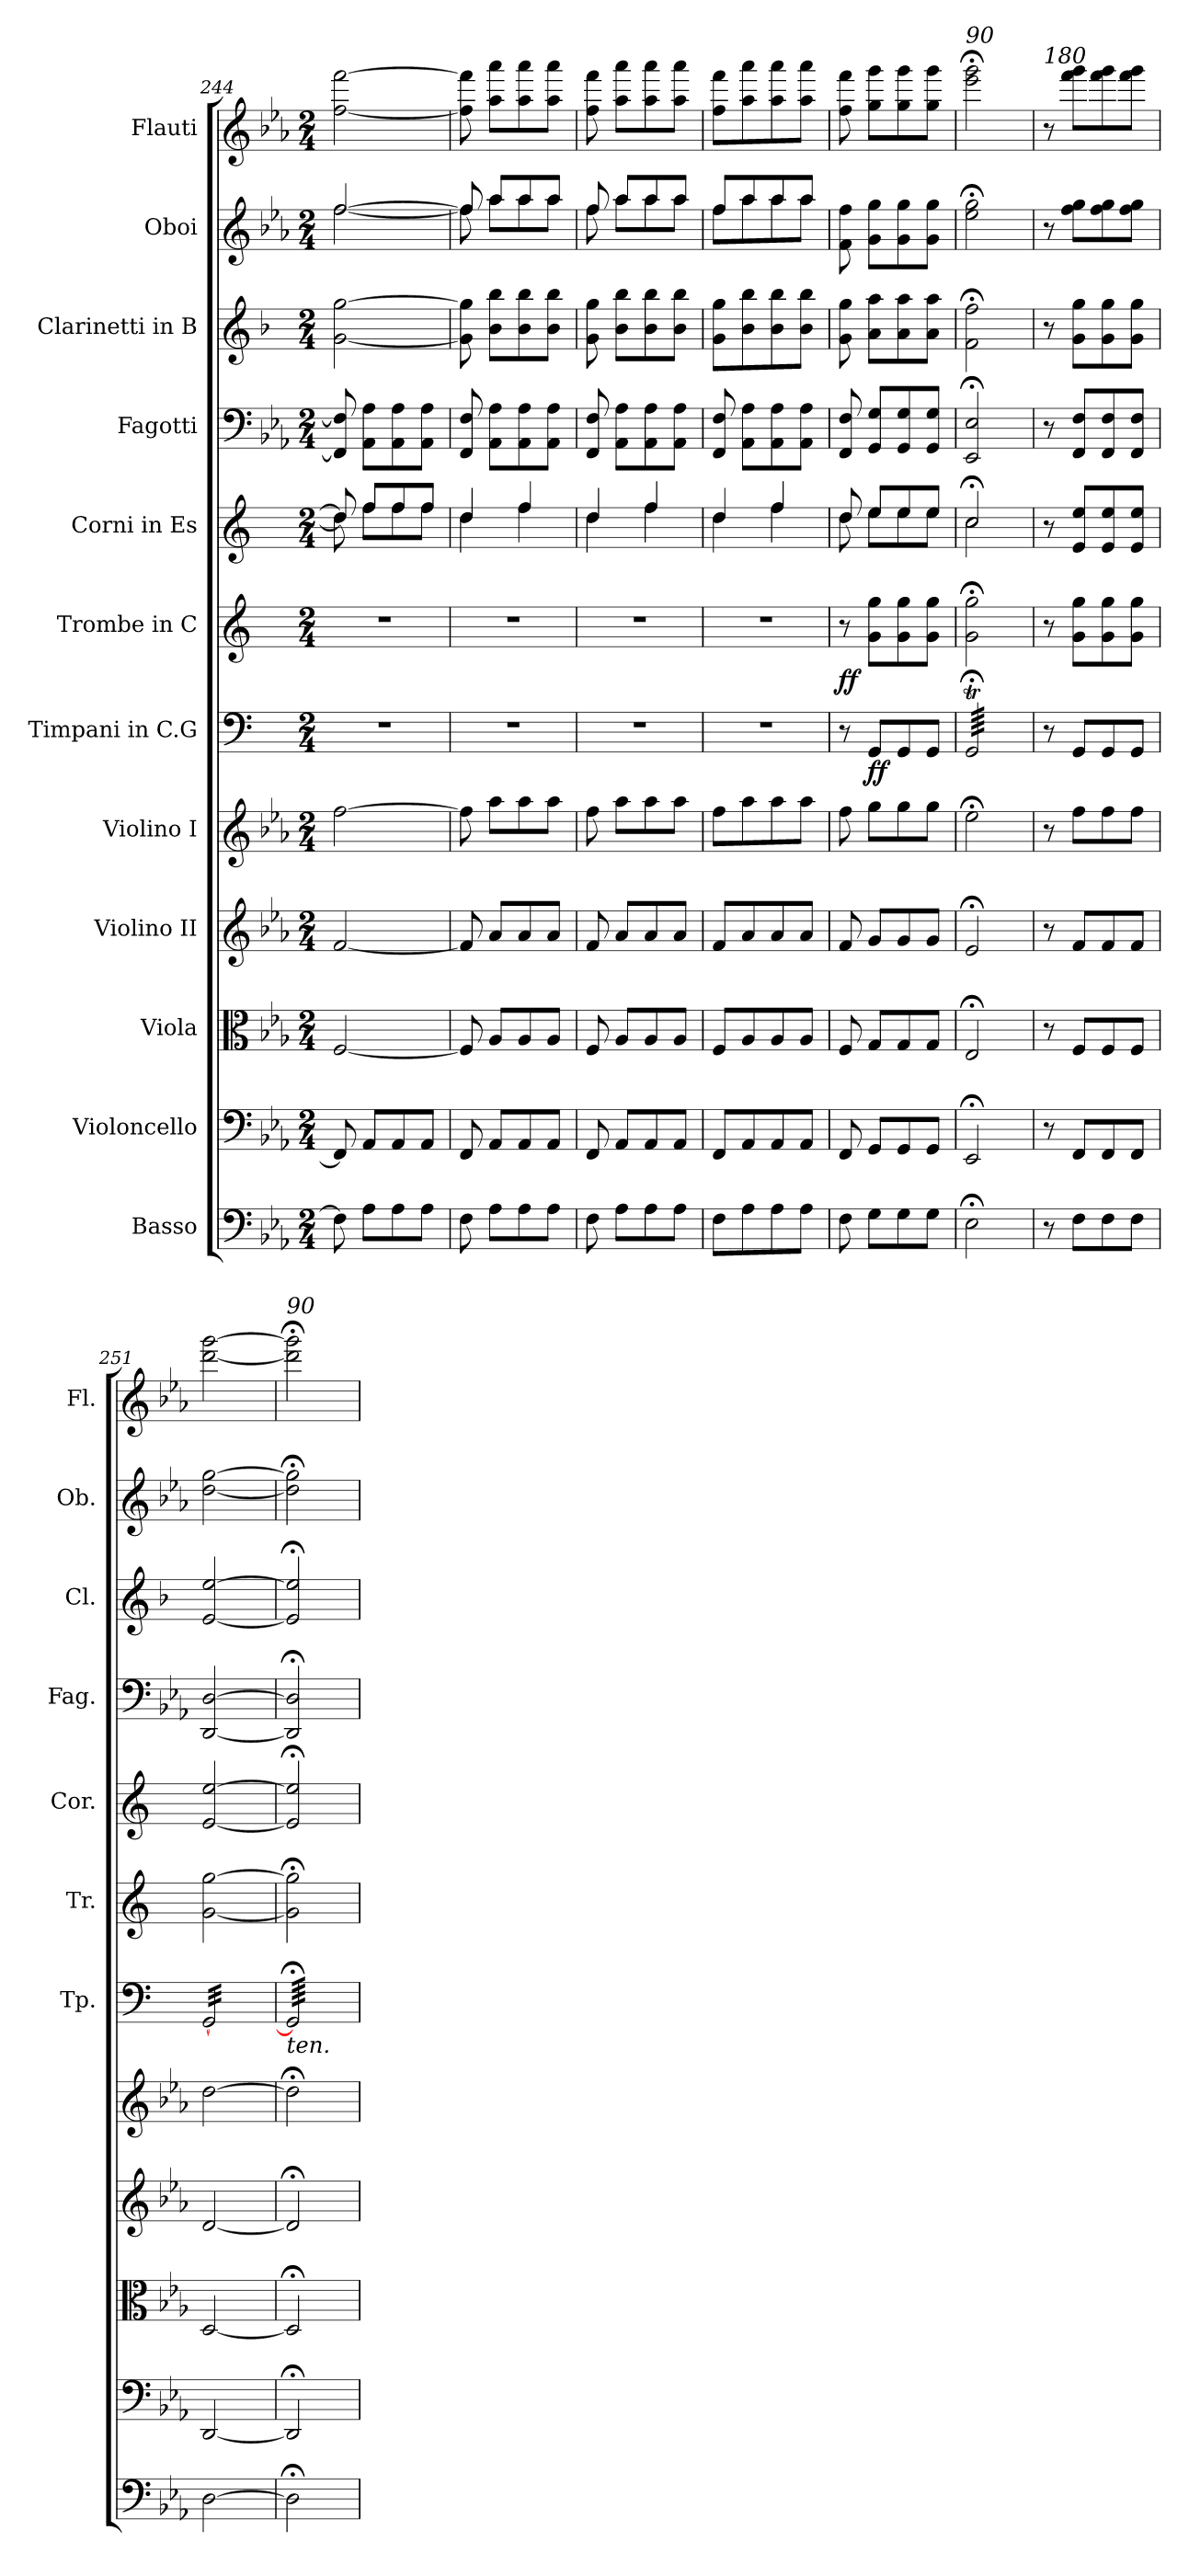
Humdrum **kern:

**kern	**kern	**kern	**kern	**kern	**kern	**dynam	**kern	**dynam	**kern	**kern	**kern	**kern	**kern
*part12	*part11	*part10	*part9	*part8	*part7	*part7	*part6	*part6	*part5	*part4	*part3	*part2	*part1
*staff12	*staff11	*staff10	*staff9	*staff8	*staff7	*staff7	*staff6	*staff6	*staff5	*staff4	*staff3	*staff2	*staff1
*I"Basso	*I"Violoncello	*I"Viola	*I"Violino II	*I"Violino I	*I"Timpani in C.G	*	*I"Trombe in C	*	*I"Corni in Es	*I"Fagotti	*I"Clarinetti in B	*I"Oboi	*I"Flauti
*	*	*	*	*	*I'Tp.	*	*I'Tr.	*	*I'Cor.	*I'Fag.	*I'Cl.	*I'Ob.	*I'Fl.
*clefF4	*clefF4	*clefC3	*clefG2	*clefG2	*clefF4	*	*clefG2	*	*clefG2	*clefF4	*clefG2	*clefG2	*clefG2
*ITrd7c12	*	*	*	*	*	*	*	*	*ITrd5c9	*	*ITrd1c2	*	*
*k[b-e-a-]	*k[b-e-a-]	*k[b-e-a-]	*k[b-e-a-]	*k[b-e-a-]	*k[]	*	*k[]	*	*k[b-e-a-]	*k[b-e-a-]	*k[b-e-a-]	*k[b-e-a-]	*k[b-e-a-]
*M2/4	*M2/4	*M2/4	*M2/4	*M2/4	*M2/4	*	*M2/4	*	*M2/4	*M2/4	*M2/4	*M2/4	*M2/4
=244	=244	=244	=244	=244	=244	=244	=244	=244	=244	=244	=244	=244	=244
*	*	*	*	*	*	*	*	*	*^	*	*	*^	*
8FF\]	8FF/]	[2F/	[2f/	[2ff\	2r	.	2r	.	8f/]	8f\]	8FF/] 8F/]	[2f\ [2ff\	[2ff/	[2ff\	[2ff\ [2fff\
8AA-\L	8AA-/L	.	.	.	.	.	.	.	8a-/L	8a-\L	8AA-\ 8A-\L	.	.	.	.
8AA-\	8AA-/	.	.	.	.	.	.	.	8a-/	8a-\	8AA-\ 8A-\	.	.	.	.
8AA-\J	8AA-/J	.	.	.	.	.	.	.	8a-/J	8a-\J	8AA-\ 8A-\J	.	.	.	.
=245	=245	=245	=245	=245	=245	=245	=245	=245	=245	=245	=245	=245	=245	=245	=245
8FF\	8FF/	8F/]	8f/]	8ff\]	2r	.	2r	.	4f/	4f\	8FF/ 8F/	8f\] 8ff\]	8ff/]	8ff\]	8ff\] 8fff\]
8AA-\L	8AA-/L	8A-/L	8a-/L	8aa-\L	.	.	.	.	.	.	8AA-\ 8A-\L	8a-\ 8aa-\L	8aa-/L	8aa-\L	8aa-\ 8aaa-\L
8AA-\	8AA-/	8A-/	8a-/	8aa-\	.	.	.	.	4a-/	4a-\	8AA-\ 8A-\	8a-\ 8aa-\	8aa-/	8aa-\	8aa-\ 8aaa-\
8AA-\J	8AA-/J	8A-/J	8a-/J	8aa-\J	.	.	.	.	.	.	8AA-\ 8A-\J	8a-\ 8aa-\J	8aa-/J	8aa-\J	8aa-\ 8aaa-\J
=246	=246	=246	=246	=246	=246	=246	=246	=246	=246	=246	=246	=246	=246	=246	=246
8FF\	8FF/	8F/	8f/	8ff\	2r	.	2r	.	4f/	4f\	8FF/ 8F/	8f\ 8ff\	8ff/	8ff\	8ff\ 8fff\
8AA-\L	8AA-/L	8A-/L	8a-/L	8aa-\L	.	.	.	.	.	.	8AA-\ 8A-\L	8a-\ 8aa-\L	8aa-/L	8aa-\L	8aa-\ 8aaa-\L
8AA-\	8AA-/	8A-/	8a-/	8aa-\	.	.	.	.	4a-/	4a-\	8AA-\ 8A-\	8a-\ 8aa-\	8aa-/	8aa-\	8aa-\ 8aaa-\
8AA-\J	8AA-/J	8A-/J	8a-/J	8aa-\J	.	.	.	.	.	.	8AA-\ 8A-\J	8a-\ 8aa-\J	8aa-/J	8aa-\J	8aa-\ 8aaa-\J
=247	=247	=247	=247	=247	=247	=247	=247	=247	=247	=247	=247	=247	=247	=247	=247
8FF\L	8FF/L	8F/L	8f/L	8ff\L	2r	.	2r	.	4f/	4f\	8FF/ 8F/	8f\ 8ff\L	8ff/L	8ff\L	8ff\ 8fff\L
8AA-\	8AA-/	8A-/	8a-/	8aa-\	.	.	.	.	.	.	8AA-\ 8A-\L	8a-\ 8aa-\	8aa-/	8aa-\	8aa-\ 8aaa-\
8AA-\	8AA-/	8A-/	8a-/	8aa-\	.	.	.	.	4a-/	4a-\	8AA-\ 8A-\	8a-\ 8aa-\	8aa-/	8aa-\	8aa-\ 8aaa-\
8AA-\J	8AA-/J	8A-/J	8a-/J	8aa-\J	.	.	.	.	.	.	8AA-\ 8A-\J	8a-\ 8aa-\J	8aa-/J	8aa-\J	8aa-\ 8aaa-\J
=248	=248	=248	=248	=248	=248	=248	=248	=248	=248	=248	=248	=248	=248	=248	=248
!	!	!	!	!	!	!	!	!LO:DY:b	!	!	!	!	!	!	!
*	*	*	*	*	*	*	*	*	*	*	*	*	*v	*v	*
8FF\	8FF/	8F/	8f/	8ff\	8r	.	8r	ff	8f/	8f\	8FF/ 8F/	8f\ 8ff\	8f\ 8ff\	8ff\ 8fff\
!	!	!	!	!	!	!LO:DY:b	!	!	!	!	!	!	!	!
8GG\L	8GG/L	8G/L	8g/L	8gg\L	8GG/L	ff	8g\ 8gg\L	.	8g/L	8g\L	8GG/ 8G/L	8g\ 8gg\L	8g\ 8gg\L	8gg\ 8ggg\L
8GG\	8GG/	8G/	8g/	8gg\	8GG/	.	8g\ 8gg\	.	8g/	8g\	8GG/ 8G/	8g\ 8gg\	8g\ 8gg\	8gg\ 8ggg\
8GG\J	8GG/J	8G/J	8g/J	8gg\J	8GG/J	.	8g\ 8gg\J	.	8g/J	8g\J	8GG/ 8G/J	8g\ 8gg\J	8g\ 8gg\J	8gg\ 8ggg\J
=249	=249	=249	=249	=249	=249	=249	=249	=249	=249	=249	=249	=249	=249	=249
!	!	!	!	!	!	!	!	!	!	!	!	!	!	!LO:TX:a:i:t=90
!	!	!	!	!	!LO:TX:b:i:t=ten.	!	!	!	!	!	!	!	!	!
*	*	*	*	*	*tremolo	*	*	*	*	*	*	*	*	*
2EE-;<\	2EE-;</	2E-;</	2e-;</	2ee-;<\	64GG;<T/LLLL	.	2g\;< 2gg\;<	.	2e-;</	2e-\	2EE-/;< 2E-/;<	2e-\;< 2ee-\;<	2ee-\;< 2gg\;<	2eee-\;< 2ggg\;<
.	.	.	.	.	64GG;<T/	.	.	.	.	.	.	.	.	.
.	.	.	.	.	64GG;<T/	.	.	.	.	.	.	.	.	.
.	.	.	.	.	64GG;<T/	.	.	.	.	.	.	.	.	.
.	.	.	.	.	64GG;<T/	.	.	.	.	.	.	.	.	.
.	.	.	.	.	64GG;<T/	.	.	.	.	.	.	.	.	.
.	.	.	.	.	64GG;<T/	.	.	.	.	.	.	.	.	.
.	.	.	.	.	64GG;<T/	.	.	.	.	.	.	.	.	.
.	.	.	.	.	64GG;<T/	.	.	.	.	.	.	.	.	.
.	.	.	.	.	64GG;<T/	.	.	.	.	.	.	.	.	.
.	.	.	.	.	64GG;<T/	.	.	.	.	.	.	.	.	.
.	.	.	.	.	64GG;<T/	.	.	.	.	.	.	.	.	.
.	.	.	.	.	64GG;<T/	.	.	.	.	.	.	.	.	.
.	.	.	.	.	64GG;<T/	.	.	.	.	.	.	.	.	.
.	.	.	.	.	64GG;<T/	.	.	.	.	.	.	.	.	.
.	.	.	.	.	64GG;<T/	.	.	.	.	.	.	.	.	.
.	.	.	.	.	64GG;<T/	.	.	.	.	.	.	.	.	.
.	.	.	.	.	64GG;<T/	.	.	.	.	.	.	.	.	.
.	.	.	.	.	64GG;<T/	.	.	.	.	.	.	.	.	.
.	.	.	.	.	64GG;<T/	.	.	.	.	.	.	.	.	.
.	.	.	.	.	64GG;<T/	.	.	.	.	.	.	.	.	.
.	.	.	.	.	64GG;<T/	.	.	.	.	.	.	.	.	.
.	.	.	.	.	64GG;<T/	.	.	.	.	.	.	.	.	.
.	.	.	.	.	64GG;<T/	.	.	.	.	.	.	.	.	.
.	.	.	.	.	64GG;<T/	.	.	.	.	.	.	.	.	.
.	.	.	.	.	64GG;<T/	.	.	.	.	.	.	.	.	.
.	.	.	.	.	64GG;<T/	.	.	.	.	.	.	.	.	.
.	.	.	.	.	64GG;<T/	.	.	.	.	.	.	.	.	.
.	.	.	.	.	64GG;<T/	.	.	.	.	.	.	.	.	.
.	.	.	.	.	64GG;<T/	.	.	.	.	.	.	.	.	.
.	.	.	.	.	64GG;<T/	.	.	.	.	.	.	.	.	.
.	.	.	.	.	64GG;<T/JJJJ	.	.	.	.	.	.	.	.	.
*	*	*	*	*	*Xtremolo	*	*	*	*	*	*	*	*	*
=250	=250	=250	=250	=250	=250	=250	=250	=250	=250	=250	=250	=250	=250	=250
!	!	!	!	!	!	!	!	!	!	!	!	!	!	!LO:TX:a:i:t=180
*	*	*	*	*	*	*	*	*	*v	*v	*	*	*	*
8r	8r	8r	8r	8r	8r	.	8r	.	8r	8r	8r	8r	8r
8FF\L	8FF/L	8F/L	8f/L	8ff\L	8GG/L	.	8g\ 8gg\L	.	8G/ 8g/L	8FF/ 8F/L	8f\ 8ff\L	8ff\ 8gg\L	8fff\ 8ggg\L
8FF\	8FF/	8F/	8f/	8ff\	8GG/	.	8g\ 8gg\	.	8G/ 8g/	8FF/ 8F/	8f\ 8ff\	8ff\ 8gg\	8fff\ 8ggg\
8FF\J	8FF/J	8F/J	8f/J	8ff\J	8GG/J	.	8g\ 8gg\J	.	8G/ 8g/J	8FF/ 8F/J	8f\ 8ff\J	8ff\ 8gg\J	8fff\ 8ggg\J
=251	=251	=251	=251	=251	=251	=251	=251	=251	=251	=251	=251	=251	=251
*	*	*	*	*	*tremolo	*	*	*	*	*	*	*	*
[2DD\	[2DD/	[2D/	[2d/	[2dd\	[32GG/LLL	.	[2g\ [2gg\	.	[2G/ [2g/	[2DD/ [2D/	[2d/ [2dd/	[2dd\ [2gg\	[2ddd\ [2ggg\
.	.	.	.	.	32GG/	.	.	.	.	.	.	.	.
.	.	.	.	.	32GG/	.	.	.	.	.	.	.	.
.	.	.	.	.	32GG/	.	.	.	.	.	.	.	.
.	.	.	.	.	32GG/	.	.	.	.	.	.	.	.
.	.	.	.	.	32GG/	.	.	.	.	.	.	.	.
.	.	.	.	.	32GG/	.	.	.	.	.	.	.	.
.	.	.	.	.	32GG/	.	.	.	.	.	.	.	.
.	.	.	.	.	32GG/	.	.	.	.	.	.	.	.
.	.	.	.	.	32GG/	.	.	.	.	.	.	.	.
.	.	.	.	.	32GG/	.	.	.	.	.	.	.	.
.	.	.	.	.	32GG/	.	.	.	.	.	.	.	.
.	.	.	.	.	32GG/	.	.	.	.	.	.	.	.
.	.	.	.	.	32GG/	.	.	.	.	.	.	.	.
.	.	.	.	.	32GG/	.	.	.	.	.	.	.	.
.	.	.	.	.	32GG/JJJ	.	.	.	.	.	.	.	.
=252	=252	=252	=252	=252	=252	=252	=252	=252	=252	=252	=252	=252	=252
!	!	!	!	!	!	!	!	!	!	!	!	!	!LO:TX:a:i:t=90
!	!	!	!	!	!LO:TX:b:i:t=ten.	!	!	!	!	!	!	!	!
2DD;<\]	2DD;</]	2D;</]	2d;</]	2dd;<\]	64GG;</]LLLL	.	2g\];< 2gg\];<	.	2G/];< 2g/];<	2DD/];< 2D/];<	2d/];< 2dd/];<	2dd\];< 2gg\];<	2ddd\];< 2ggg\];<
.	.	.	.	.	64GG;</	.	.	.	.	.	.	.	.
.	.	.	.	.	64GG;</	.	.	.	.	.	.	.	.
.	.	.	.	.	64GG;</	.	.	.	.	.	.	.	.
.	.	.	.	.	64GG;</	.	.	.	.	.	.	.	.
.	.	.	.	.	64GG;</	.	.	.	.	.	.	.	.
.	.	.	.	.	64GG;</	.	.	.	.	.	.	.	.
.	.	.	.	.	64GG;</	.	.	.	.	.	.	.	.
.	.	.	.	.	64GG;</	.	.	.	.	.	.	.	.
.	.	.	.	.	64GG;</	.	.	.	.	.	.	.	.
.	.	.	.	.	64GG;</	.	.	.	.	.	.	.	.
.	.	.	.	.	64GG;</	.	.	.	.	.	.	.	.
.	.	.	.	.	64GG;</	.	.	.	.	.	.	.	.
.	.	.	.	.	64GG;</	.	.	.	.	.	.	.	.
.	.	.	.	.	64GG;</	.	.	.	.	.	.	.	.
.	.	.	.	.	64GG;</	.	.	.	.	.	.	.	.
.	.	.	.	.	64GG;</	.	.	.	.	.	.	.	.
.	.	.	.	.	64GG;</	.	.	.	.	.	.	.	.
.	.	.	.	.	64GG;</	.	.	.	.	.	.	.	.
.	.	.	.	.	64GG;</	.	.	.	.	.	.	.	.
.	.	.	.	.	64GG;</	.	.	.	.	.	.	.	.
.	.	.	.	.	64GG;</	.	.	.	.	.	.	.	.
.	.	.	.	.	64GG;</	.	.	.	.	.	.	.	.
.	.	.	.	.	64GG;</	.	.	.	.	.	.	.	.
.	.	.	.	.	64GG;</	.	.	.	.	.	.	.	.
.	.	.	.	.	64GG;</	.	.	.	.	.	.	.	.
.	.	.	.	.	64GG;</	.	.	.	.	.	.	.	.
.	.	.	.	.	64GG;</	.	.	.	.	.	.	.	.
.	.	.	.	.	64GG;</	.	.	.	.	.	.	.	.
.	.	.	.	.	64GG;</	.	.	.	.	.	.	.	.
.	.	.	.	.	64GG;</	.	.	.	.	.	.	.	.
.	.	.	.	.	64GG;</JJJJ	.	.	.	.	.	.	.	.
*	*	*	*	*	*Xtremolo	*	*	*	*	*	*	*	*
=	=	=	=	=	=	=	=	=	=	=	=	=	=
*-	*-	*-	*-	*-	*-	*-	*-	*-	*-	*-	*-	*-	*-
